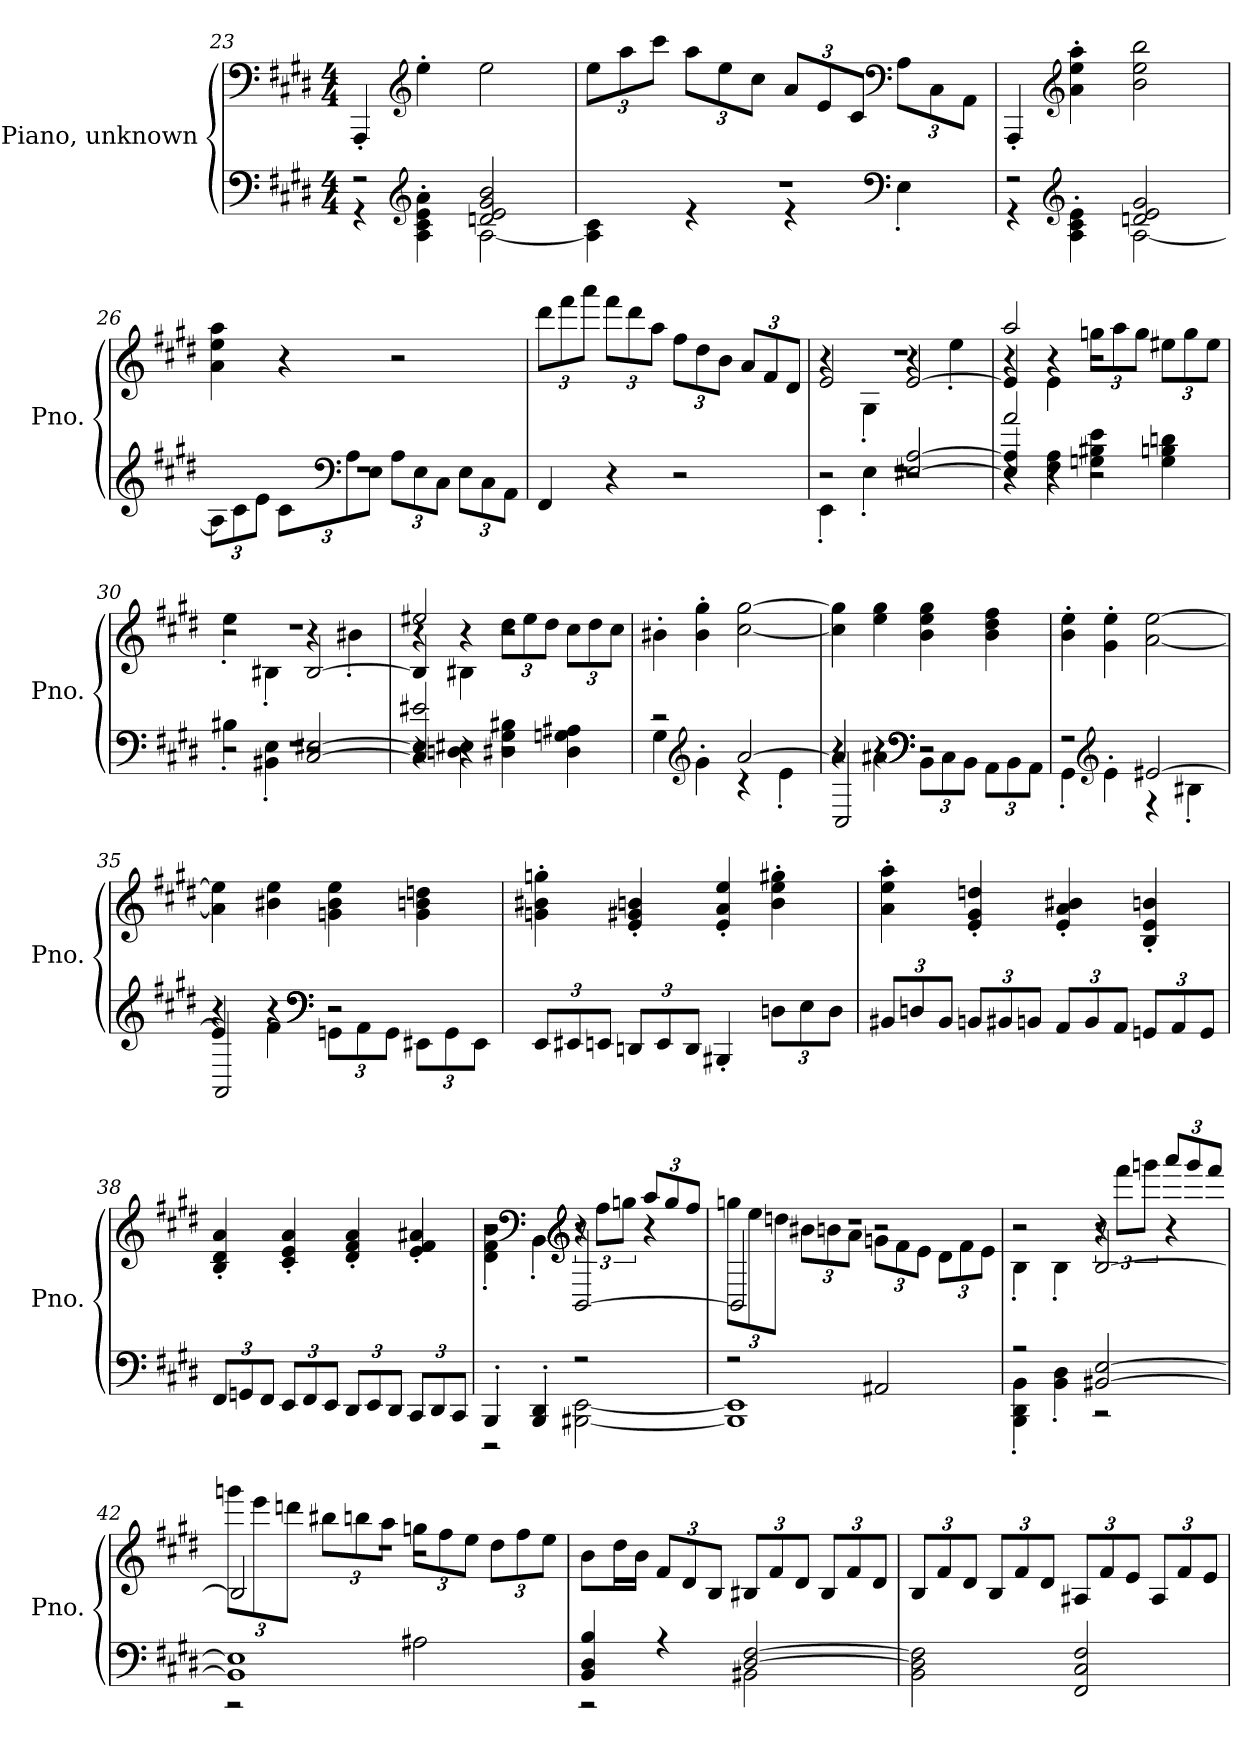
**kern	**kern
*part1	*part1
*staff2	*staff1
*I"Piano, unknown	*
*I'Pno.	*
*clefF4	*clefF4
*k[f#c#g#d#]	*k[f#c#g#d#]
*M4/4	*M4/4
=23	=23
*^	*
2r	4r	4AAA'/
*clefG2	*	*clefG2
.	4A\' 4c#\' 4e\' 4a\'	4ee'\
2dn/ 2e/ 2g#/ 2b/	[2A\	2ee\
=24	=24	=24
*	*	*Xbrackettup
1r	4A\] 4c#\	12ee\L
.	.	12aa\
.	.	12ccc#\J
.	4r	12aa\L
.	.	12ee\
.	.	12cc#\J
.	4r	12a/L
.	.	12e/
.	.	12c#/J
*clefF4	*	*clefF4
.	4E'\	12A\L
.	.	12C#\
.	.	12AA\J
=25	=25	=25
2r	4r	4AAA'/
*clefG2	*	*clefG2
.	4A\' 4c#\' 4e\'	4a\' 4ee\' 4aa\'
2dn/ 2e/ 2g#/	[2A\	2b\ 2ee\ 2bb\
!!LO:LB:g=z
=26	=26	=26
*	*Xbrackettup	*
1r	12A\L]	4a\ 4ee\ 4aa\
.	12c#\	.
.	12e\J	.
.	12c#\L	4r
*clefF4	*	*
.	12A\	.
.	12E\J	.
.	12A\L	2r
.	12E\	.
.	12C#\J	.
.	12E\L	.
.	12C#\	.
.	12AA\J	.
*v	*v	*
=27	=27
4FF#/	12ddd#\L
.	12fff#\
.	12aaa\J
4r	12fff#\L
.	12ddd#\
.	12aa\J
2r	12ff#\L
.	12dd#\
.	12b\J
.	12a/L
.	12f#/
.	12d#/J
=28	=28
*^	*^
*	*^	*	*^
1r	4EE'\	2r	1r	4r	2e/
.	4E'\	.	.	4G#'\	.
.	2r	[2E#X/ [2A/	.	4r	[2e/
.	.	.	.	4ee'\	.
!!LO:LB:g=z	!!	!!
=29	=29	=29	=29	=29	=29
2a/	4r	4E#/] 4A/]	2aa/	4r	4e/]
.	4F#\ 4A\	4r	.	4e\	4r
2r	4Gn\ 4B#X\ 4e\	2r	2r	12ggn\L	2r
.	.	.	.	12aa\	.
.	.	.	.	12gg\J	.
.	4G\ 4Bn\ 4dn\	.	.	12ee#X\L	.
.	.	.	.	12gg\	.
.	.	.	.	12ee#\J	.
=30	=30	=30	=30	=30	=30
1r	4B#X'\	2r	1r	4ee'\	2r
.	4BB#X\' 4E\'	.	.	4B#X'\	.
.	2r	[2C#/ [2E#X/	.	4r	[2B#/
.	.	.	.	4b#X'\	.
=31	=31	=31	=31	=31	=31
2e#X/	4r	4C#/] 4E#/]	2ee#X/	4r	4B#/]
.	4Dn\ 4E#X\	4r	.	4B#X\	4r
2r	4D#X\ 4G#\ 4B#X\	2r	2r	12dd#\L	2r
.	.	.	.	12ee#\	.
.	.	.	.	12dd#\J	.
.	4D#\ 4Gn\ 4A#X\	.	.	12cc#\L	.
.	.	.	.	12dd#\	.
.	.	.	.	12cc#\J	.
*	*v	*v	*	*	*
*	*	*v	*v	*v
=32	=32	=32
2r	4G#\	4b#X'\
*clefG2	*	*
.	4g#'\	4b#\' 4gg#\'
[2a/	4r	[2cc#\ [2gg#\
.	4e'\	.
!!LO:LB:g=z
=33	=33	=33
*	*^	*
4a/]	4r	2C#/	4cc#\] 4gg#\]
4r	4a#X\	.	4ee\ 4gg#\
*clefF4	*	*	*
2r	12BB\L	2r	4b\ 4ee\ 4gg#\
.	12C#\	.	.
.	12BB\J	.	.
.	12AA\L	.	4b\ 4dd#\ 4ff#\
.	12BB\	.	.
.	12AA\J	.	.
*	*v	*v	*
=34	=34	=34
2r	4GG#'\	4b\' 4ee\'
*clefG2	*	*
.	4e'\	4g#\' 4ee\'
[2e#X/	4r	[2a\ [2ee\
.	4B#X'\	.
=35	=35	=35
*	*^	*
4e#/]	4r	2AA/	4a\] 4ee\]
4r	4f#\	.	4b#X\ 4ee\
*clefF4	*	*	*
2r	12GGn\L	2r	4gn\ 4b#\ 4ee\
.	12AA\	.	.
.	12GG\J	.	.
.	12EE#X\L	.	4g\ 4bn\ 4ddn\
.	12GG\	.	.
.	12EE#\J	.	.
*v	*v	*v	*
!!LO:LB:g=z
=36	=36
12EE/L	4gn\' 4b#X\' 4ggn\'
12EE#X/	.
12EEn/J	.
12DDn/L	4e/' 4g#X/' 4bn/'
12EE/	.
12DD/J	.
4BBB#X'/	4e/' 4a/' 4ee/'
12Dn\L	4b\' 4ee\' 4gg#X\'
12E\	.
12D\J	.
=37	=37
12BB#X/L	4a\' 4ee\' 4aa\'
12Dn/	.
12BB#/J	.
12BBn/L	4e/' 4g#/' 4ddn/'
12BB#X/	.
12BBn/J	.
12AA/L	4e/' 4a/' 4b#X/'
12BB/	.
12AA/J	.
12GGn/L	4B/' 4e/' 4bn/'
12AA/	.
12GG/J	.
!!LO:LB:g=z
=38	=38
12FF#/L	4B/' 4d#/' 4a/'
12GGn/	.
12FF#/J	.
12EE/L	4c#/' 4e/' 4a/'
12FF#/	.
12EE/J	.
12DD#/L	4d#/' 4f#/' 4a/'
12EE/	.
12DD#/J	.
12CC#/L	4e/' 4f#/' 4a#X/'
12DD#/	.
12CC#/J	.
=39	=39
*^	*^
*	*	*	*^
4BBB'/	2r	2r	4d#\' 4f#\' 4b\'	2r
*	*	*clefF4	*	*
4BBB/' 4DD#/'	.	.	4BB'\	.
*	*	*clefG2	*	*
*	*	*	*brackettup	*
2r	[2BBB#X\ [2EE\	4r	12r	[2BB/
.	.	.	12ff#\L	.
.	.	.	12ggn\J	.
*	*	*Xbrackettup	*	*
.	.	12aa/L	4r	.
.	.	12gg/	.	.
.	.	12ff#/J	.	.
=40	=40	=40	=40	=40
2r	1BBB#] 1EE]	1r	12ggn\L	2BB/]
.	.	.	12ee\	.
.	.	.	12ddn\J	.
.	.	.	12b#X\L	.
.	.	.	12bn\	.
.	.	.	12a\J	.
2AA#X/	.	.	12gn\L	2r
.	.	.	12f#\	.
.	.	.	12e\J	.
.	.	.	12d#\L	.
.	.	.	12f#\	.
.	.	.	12e\J	.
!!LO:PB:g=z	!!	!!
=41	=41	=41	=41	=41
2r	4BBB\' 4DD#\' 4BB\'	2r	4B'\	2r
.	4BB\' 4D#\'	.	4B'\	.
*	*	*	*brackettup	*
[2BB#X/ [2E/	2r	4r	12r	[2B/
.	.	.	12fff#\L	.
.	.	.	12gggn\J	.
*	*	*Xbrackettup	*	*
.	.	12aaa/L	4r	.
.	.	12ggg/	.	.
.	.	12fff#/J	.	.
=42	=42	=42	=42	=42
1BB#] 1E]	2r	1r	12gggn\L	2B/]
.	.	.	12eee\	.
.	.	.	12dddn\J	.
.	.	.	12bb#X\L	.
.	.	.	12bbn\	.
.	.	.	12aa\J	.
.	2A#X\	.	12ggn\L	2r
.	.	.	12ff#\	.
.	.	.	12ee\J	.
.	.	.	12dd#\L	.
.	.	.	12ff#\	.
.	.	.	12ee\J	.
*	*	*v	*v	*v
=43	=43	=43
4BB/ 4D#/ 4B/	2r	8b\L
.	.	16dd#\L
.	.	16b\JJ
4r	.	12f#/L
.	.	12d#/
.	.	12B/J
[2D#/ [2F#/	2BB#X\	12B#X/L
.	.	12f#/
.	.	12d#/J
.	.	12B#/L
.	.	12f#/
.	.	12d#/J
*v	*v	*
!!LO:LB:g=z
=44	=44
2BB\ 2D#\] 2F#\]	12B/L
.	12f#/
.	12d#/J
.	12B/L
.	12f#/
.	12d#/J
2FF#/ 2C#/ 2F#/	12A#X/L
.	12f#/
.	12e/J
.	12A#/L
.	12f#/
.	12e/J
=	=
*-	*-
